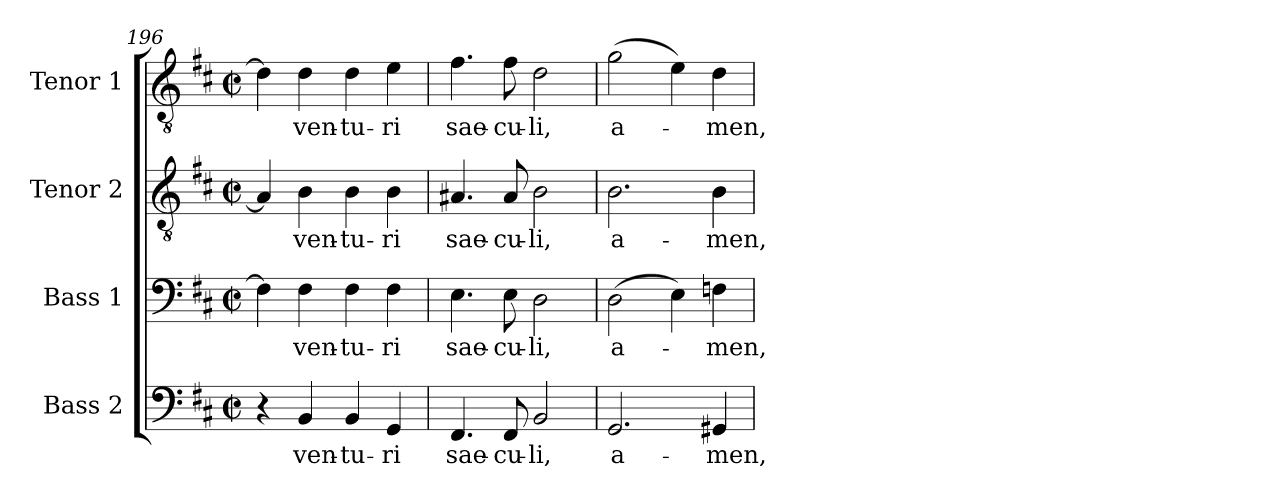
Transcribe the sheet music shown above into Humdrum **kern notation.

**kern	**text	**kern	**text	**kern	**text	**kern	**text
*part4	*part4	*part3	*part3	*part2	*part2	*part1	*part1
*staff4	*staff4	*staff3	*staff3	*staff2	*staff2	*staff1	*staff1
*I"Bass 2	*	*I"Bass 1	*	*I"Tenor 2	*	*I"Tenor 1	*
*I'B. 2	*	*I'B. 1	*	*I'T. 2	*	*I'T. 1	*
*clefF4	*	*clefF4	*	*clefGv2	*	*clefGv2	*
*k[f#c#]	*	*k[f#c#]	*	*k[f#c#]	*	*k[f#c#]	*
*D:	*	*D:	*	*D:	*	*D:	*
*M2/2	*	*M2/2	*	*M2/2	*	*M2/2	*
*met(c|)	*	*met(c|)	*	*met(c|)	*	*met(c|)	*
=196	=196	=196	=196	=196	=196	=196	=196
4r	.	4F#\]	.	4A/]	.	4d\]	.
!	!LO:LY:b	!	!LO:LY:b	!	!LO:LY:b	!	!LO:LY:b
4BB/	ven-	4F#\	ven-	4B\	ven-	4d\	ven-
!	!LO:LY:b	!	!LO:LY:b	!	!LO:LY:b	!	!LO:LY:b
4BB/	-tu-	4F#\	-tu-	4B\	-tu-	4d\	-tu-
!	!LO:LY:b	!	!LO:LY:b	!	!LO:LY:b	!	!LO:LY:b
4GG/	-ri	4F#\	-ri	4B\	-ri	4e\	-ri
=197	=197	=197	=197	=197	=197	=197	=197
!	!LO:LY:b	!	!LO:LY:b	!	!LO:LY:b	!	!LO:LY:b
4.FF#/	sae-	4.E\	sae-	4.A#X/	sae-	4.f#\	sae-
!	!LO:LY:b	!	!LO:LY:b	!	!LO:LY:b	!	!LO:LY:b
8FF#/	-cu-	8E\	-cu-	8A#/	-cu-	8f#\	-cu-
!	!LO:LY:b	!	!LO:LY:b	!	!LO:LY:b	!	!LO:LY:b
2BB/	-li,	2D\	-li,	2B\	-li,	2d\	-li,
=198	=198	=198	=198	=198	=198	=198	=198
!	!LO:LY:b	!	!LO:LY:b	!	!LO:LY:b	!	!LO:LY:b
2.GG/	a-	(>2D\	a-	2.B\	a-	(>2g\	a-
.	.	4E\)	.	.	.	4e\)	.
!	!LO:LY:b	!	!LO:LY:b	!	!LO:LY:b	!	!LO:LY:b
4GG#X/	-men,	4Fn\	-men,	4B\	-men,	4d\	-men,
=	=	=	=	=	=	=	=
*-	*-	*-	*-	*-	*-	*-	*-
